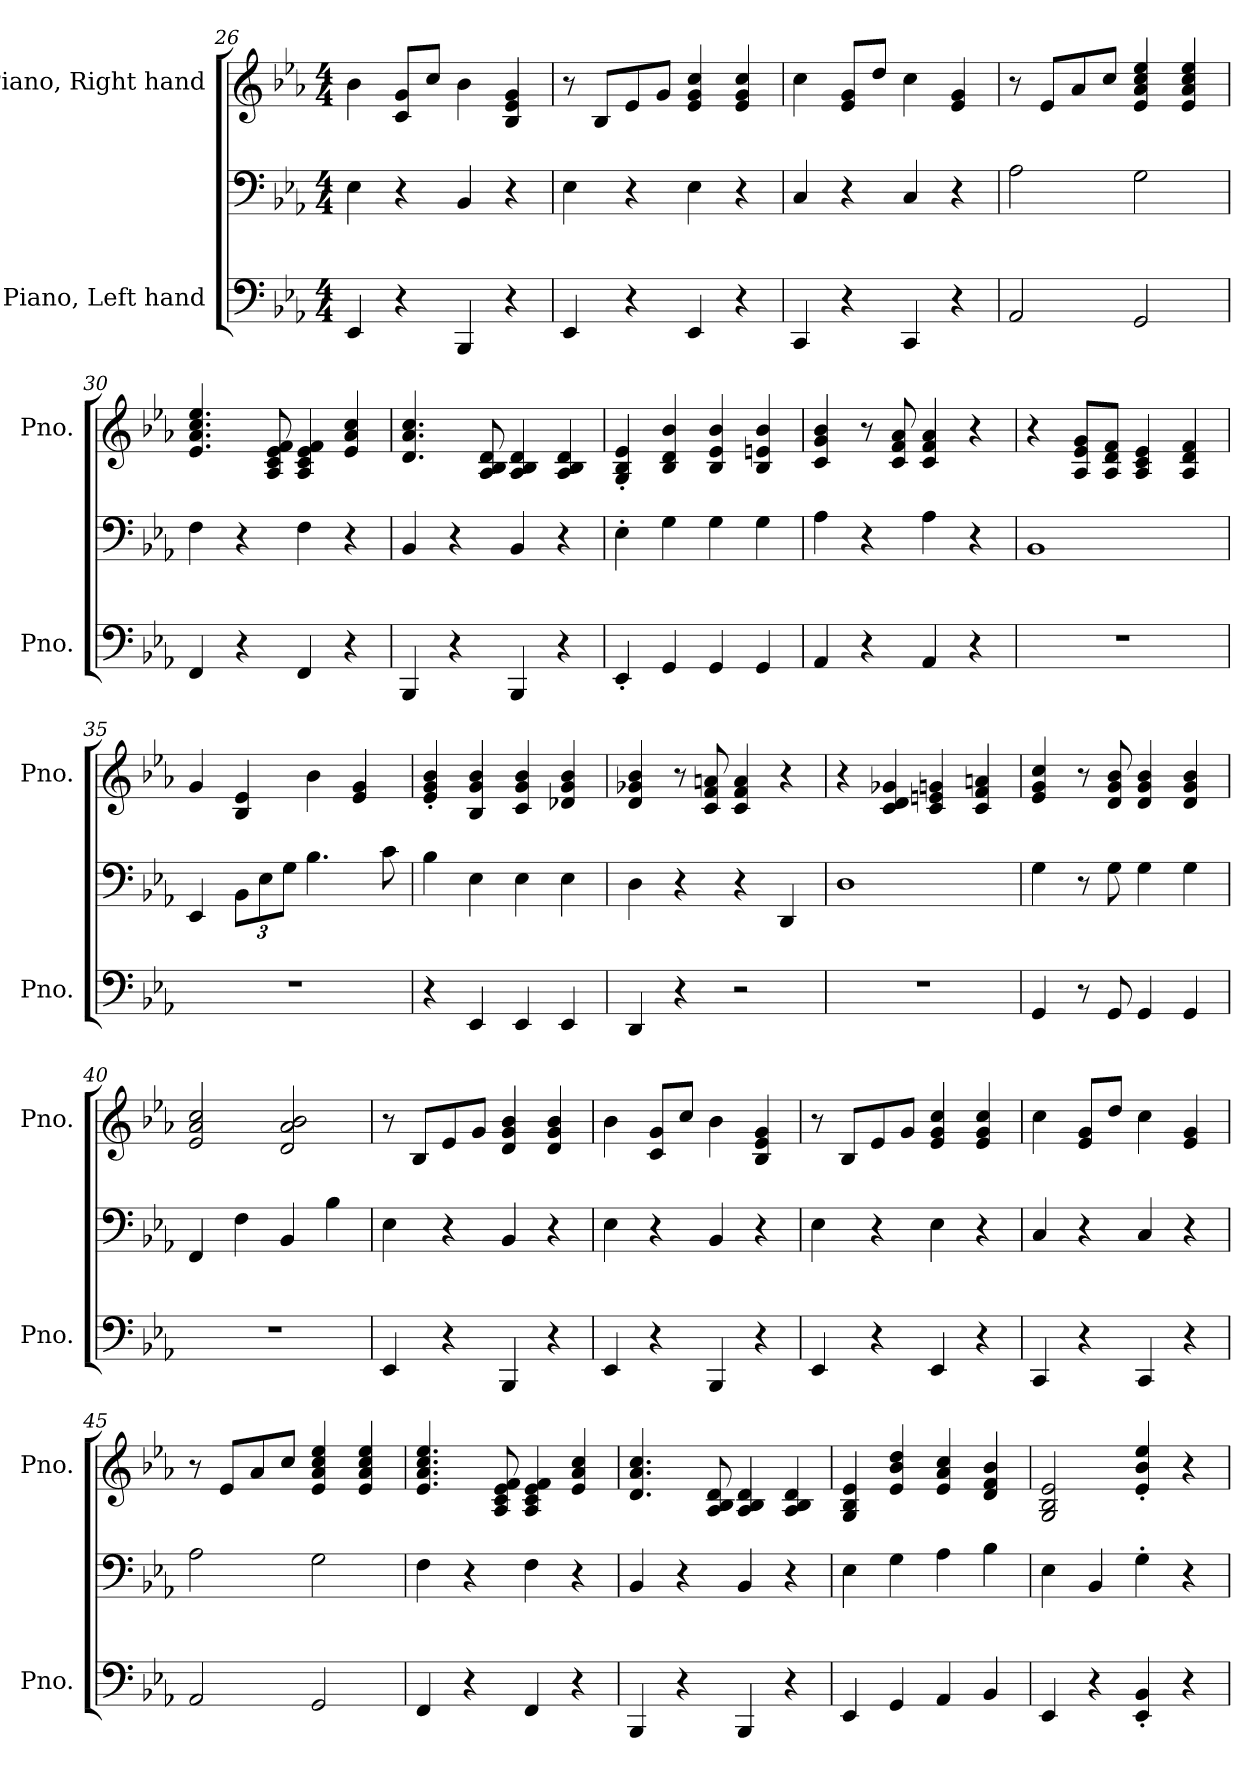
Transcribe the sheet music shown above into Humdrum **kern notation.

**kern	**kern	**kern
*part2	*part2	*part1
*staff3	*staff2	*staff1
*I"Piano, Left hand	*	*I"Piano, Right hand
*I'Pno.	*	*I'Pno.
!!LO:LB:g=z
*clefF4	*clefF4	*clefG2
*k[b-e-a-]	*k[b-e-a-]	*k[b-e-a-]
*M4/4	*M4/4	*M4/4
=26	=26	=26
4EE-/	4E-\	4b-\
4r	4r	8c/ 8g/L
.	.	8cc/J
4BBB-/	4BB-/	4b-\
4r	4r	4B-/ 4e-/ 4g/
=27	=27	=27
4EE-/	4E-\	8r
.	.	8B-/L
4r	4r	8e-/
.	.	8g/J
4EE-/	4E-\	4e-/ 4g/ 4cc/
4r	4r	4e-/ 4g/ 4cc/
=28	=28	=28
4CC/	4C/	4cc\
4r	4r	8e-/ 8g/L
.	.	8dd/J
4CC/	4C/	4cc\
4r	4r	4e-/ 4g/
=29	=29	=29
2AA-/	2A-\	8r
.	.	8e-/L
.	.	8a-/
.	.	8cc/J
2GG/	2G\	4e-/ 4a-/ 4cc/ 4ee-/
.	.	4e-/ 4a-/ 4cc/ 4ee-/
=30	=30	=30
4FF/	4F\	4.e-/ 4.a-/ 4.cc/ 4.ee-/
4r	4r	.
.	.	8A-/ 8c/ 8e-/ 8f/
4FF/	4F\	4A-/ 4c/ 4e-/ 4f/
4r	4r	4e-/ 4a-/ 4cc/
=31	=31	=31
4BBB-/	4BB-/	4.d/ 4.a-/ 4.cc/
4r	4r	.
.	.	8A-/ 8B-/ 8d/
4BBB-/	4BB-/	4A-/ 4B-/ 4d/
4r	4r	4A-/ 4B-/ 4d/
!!LO:LB:g=z
=32	=32	=32
4EE-'/	4E-'\	4G/' 4B-/' 4e-/'
4GG/	4G\	4B-/ 4d/ 4b-/
4GG/	4G\	4B-/ 4e-/ 4b-/
4GG/	4G\	4B-/ 4en/ 4b-/
=33	=33	=33
4AA-/	4A-\	4c/ 4g/ 4b-/
4r	4r	8r
.	.	8c/ 8f/ 8a-/
4AA-/	4A-\	4c/ 4f/ 4a-/
4r	4r	4r
=34	=34	=34
1r	1BB-	4r
.	.	8A-/ 8e-/ 8g/L
.	.	8A-/ 8d/ 8f/J
.	.	4A-/ 4c/ 4e-/
.	.	4A-/ 4d/ 4f/
=35	=35	=35
1r	4EE-/	4g/
*	*Xbrackettup	*
.	12BB-\L	4B-/ 4e-/
.	12E-\	.
.	12G\J	.
.	4.B-\	4b-\
.	.	4e-/ 4g/
.	8c\	.
=36	=36	=36
4r	4B-\	4e-/' 4g/' 4b-/'
4EE-/	4E-\	4B-/ 4g/ 4b-/
4EE-/	4E-\	4c/ 4g/ 4b-/
4EE-/	4E-\	4d-X/ 4g/ 4b-/
=37	=37	=37
4DD/	4D\	4d/ 4g-X/ 4b-/
4r	4r	8r
.	.	8c/ 8f/ 8an/
2r	4r	4c/ 4f/ 4a/
.	4DD/	4r
!!LO:LB:g=z
=38	=38	=38
1r	1D	4r
.	.	4c/ 4d/ 4g-X/
.	.	4c/ 4en/ 4gn/
.	.	4c/ 4f/ 4an/
=39	=39	=39
4GG/	4G\	4e-/ 4g/ 4cc/
8r	8r	8r
8GG/	8G\	8d/ 8g/ 8b-/
4GG/	4G\	4d/ 4g/ 4b-/
4GG/	4G\	4d/ 4g/ 4b-/
=40	=40	=40
1r	4FF/	2e-/ 2a-/ 2cc/
.	4F\	.
.	4BB-/	2d/ 2a-/ 2b-/
.	4B-\	.
=41	=41	=41
4EE-/	4E-\	8r
.	.	8B-/L
4r	4r	8e-/
.	.	8g/J
4BBB-/	4BB-/	4d/ 4g/ 4b-/
4r	4r	4d/ 4g/ 4b-/
=42	=42	=42
4EE-/	4E-\	4b-\
4r	4r	8c/ 8g/L
.	.	8cc/J
4BBB-/	4BB-/	4b-\
4r	4r	4B-/ 4e-/ 4g/
=43	=43	=43
4EE-/	4E-\	8r
.	.	8B-/L
4r	4r	8e-/
.	.	8g/J
4EE-/	4E-\	4e-/ 4g/ 4cc/
4r	4r	4e-/ 4g/ 4cc/
!!LO:PB:g=z
=44	=44	=44
4CC/	4C/	4cc\
4r	4r	8e-/ 8g/L
.	.	8dd/J
4CC/	4C/	4cc\
4r	4r	4e-/ 4g/
=45	=45	=45
2AA-/	2A-\	8r
.	.	8e-/L
.	.	8a-/
.	.	8cc/J
2GG/	2G\	4e-/ 4a-/ 4cc/ 4ee-/
.	.	4e-/ 4a-/ 4cc/ 4ee-/
=46	=46	=46
4FF/	4F\	4.e-/ 4.a-/ 4.cc/ 4.ee-/
4r	4r	.
.	.	8A-/ 8c/ 8e-/ 8f/
4FF/	4F\	4A-/ 4c/ 4e-/ 4f/
4r	4r	4e-/ 4a-/ 4cc/
=47	=47	=47
4BBB-/	4BB-/	4.d/ 4.a-/ 4.cc/
4r	4r	.
.	.	8A-/ 8B-/ 8d/
4BBB-/	4BB-/	4A-/ 4B-/ 4d/
4r	4r	4A-/ 4B-/ 4d/
=48	=48	=48
4EE-/	4E-\	4G/ 4B-/ 4e-/
4GG/	4G\	4e-/ 4b-/ 4dd/
4AA-/	4A-\	4e-/ 4a-/ 4cc/
4BB-/	4B-\	4d/ 4f/ 4b-/
=49	=49	=49
4EE-/	4E-\	2G/ 2B-/ 2e-/
4r	4BB-/	.
4EE-/' 4BB-/'	4G'\	4e-/' 4b-/' 4ee-/'
4r	4r	4r
=	=	=
*-	*-	*-
